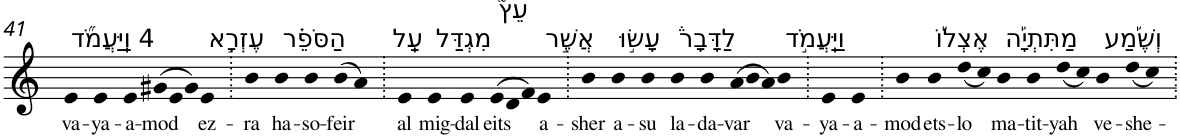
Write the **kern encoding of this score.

**kern	**text
*part1	*part1
*staff1	*staff1
*I"Piano	*
*I'Pno	*
!!LO:PB:g=z
*clefG2	*
*k[]	*
=41	=41
!LO:TX:a:t=4 וַֽיַּעֲמֹ֞ד	!
!	!LO:LY:b
4e	va-
!	!LO:LY:b
4e	-ya-
!	!LO:LY:b
4e	-a-
*Xtuplet	*
!	!LO:LY:b
(>12g#X	-mod
12e	.
12g#)	.
!LO:TX:a:t=עֶזְרָ֣א	!
!	!LO:LY:b
4e	ez-
=42.	=42.
!	!LO:LY:b
4b	-ra
!LO:TX:a:t=הַסֹּפֵ֗ר	!
!	!LO:LY:b
4b	ha-
!	!LO:LY:b
4b	-so-
!	!LO:LY:b
(>8b	-feir
8a)	.
=43.	=43.
!LO:TX:a:t=עַֽל	!
!	!LO:LY:b
4e	al
!LO:TX:a:t=מִגְדַּל	!
!	!LO:LY:b
4e	mig-
!	!LO:LY:b
4e	-dal
!LO:TX:a:t=עֵץ֮	!
!	!LO:LY:b
(>12e	eits
12d	.
12f)	.
!LO:TX:a:t=אֲשֶׁ֣ר	!
!	!LO:LY:b
4e	a-
=44.	=44.
!	!LO:LY:b
4b	-sher
!LO:TX:a:t=עָשׂ֣וּ	!
!	!LO:LY:b
4b	a-
!	!LO:LY:b
4b	-su
!LO:TX:a:t=לַדָּבָר֒	!
!	!LO:LY:b
4b	la-
!	!LO:LY:b
4b	-da-
!	!LO:LY:b
(>12a	-var
12b	.
12a)	.
!LO:TX:a:t=וַיַּֽעֲמֹ֣ד	!
!	!LO:LY:b
4b	va-
=45.	=45.
!	!LO:LY:b
4e	-ya-
!	!LO:LY:b
4e	-a-
=46.	=46.
!	!LO:LY:b
4b	-mod
!LO:TX:a:t=אֶצְל֡וֹ	!
!	!LO:LY:b
4b	ets-
!	!LO:LY:b
(<8dd	-lo
8cc)	.
!LO:TX:a:t=מַתִּתְיָ֡ה	!
!	!LO:LY:b
4b	ma-
!	!LO:LY:b
4b	-tit-
!	!LO:LY:b
(<8dd	-yah
8cc)	.
!LO:TX:a:t=וְשֶׁ֡מַע	!
!	!LO:LY:b
4b	ve-
!	!LO:LY:b
(<8dd	-she-
8cc)	.
=.	=.
*-	*-
